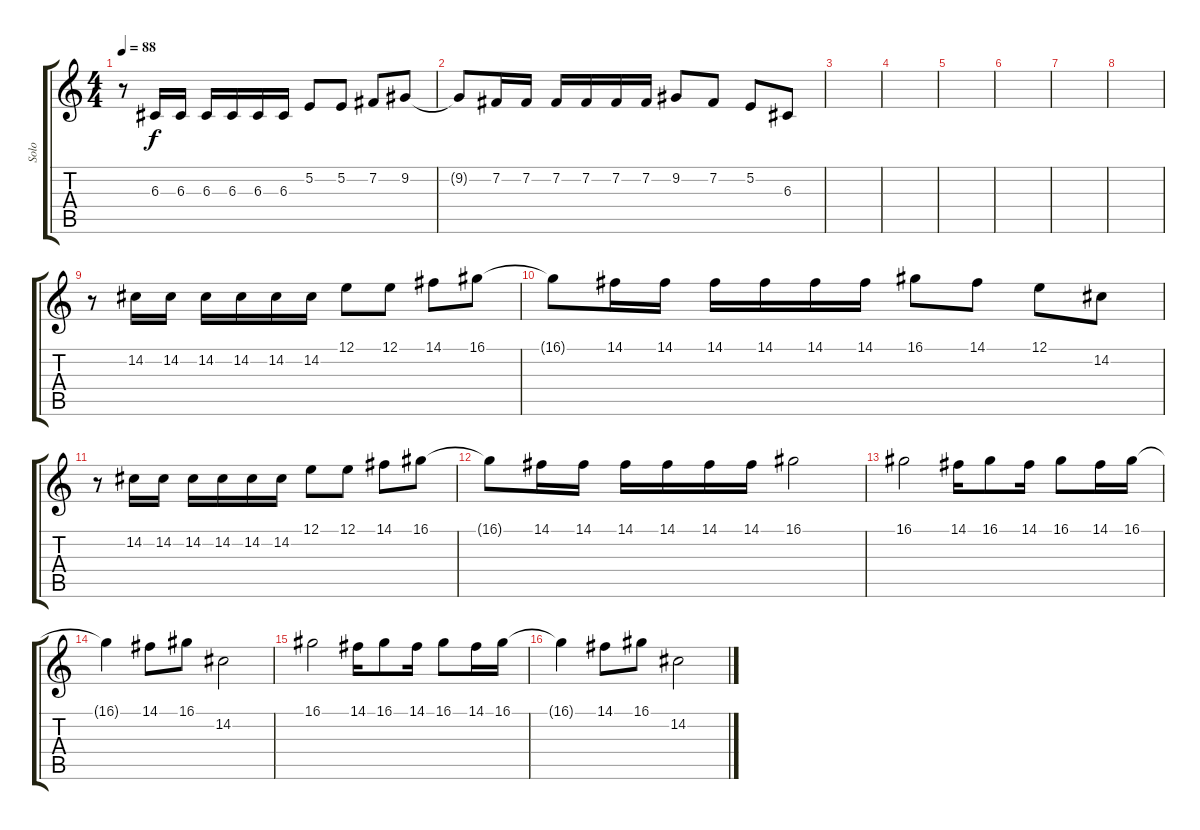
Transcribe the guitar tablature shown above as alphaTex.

\track ("Solo" "Solo") {instrument synthbrass1}
\staff {score tabs}
\tuning (E4 B3 G3 D3 A2 E2) {hide}
\ts (4 4)
\tempo 88
\clef g2
\ks c
r.8{dy f} 6.3.16 6.3.16 6.3.16 6.3.16 6.3.16 6.3.16 5.2.8 5.2.8 7.2.8 9.2.8 |
9.2{t}.8 7.2.16 7.2.16 7.2.16 7.2.16 7.2.16 7.2.16 9.2.8 7.2.8 5.2.8 6.3.8 |
|
|
|
|
|
|
r.8 14.2.16 14.2.16 14.2.16 14.2.16 14.2.16 14.2.16 12.1.8 12.1.8 14.1.8 16.1.8 |
16.1{t}.8 14.1.16 14.1.16 14.1.16 14.1.16 14.1.16 14.1.16 16.1.8 14.1.8 12.1.8 14.2.8 |
r.8 14.2.16 14.2.16 14.2.16 14.2.16 14.2.16 14.2.16 12.1.8 12.1.8 14.1.8 16.1.8 |
16.1{t}.8 14.1.16 14.1.16 14.1.16 14.1.16 14.1.16 14.1.16 16.1.2 |
16.1.2 14.1.16 16.1.8 14.1.16 16.1.8 14.1.16 16.1.16 |
16.1{t}.4 14.1.8 16.1.8 14.2.2 |
16.1.2 14.1.16 16.1.8 14.1.16 16.1.8 14.1.16 16.1.16 |
16.1{t}.4 14.1.8 16.1.8 14.2.2
